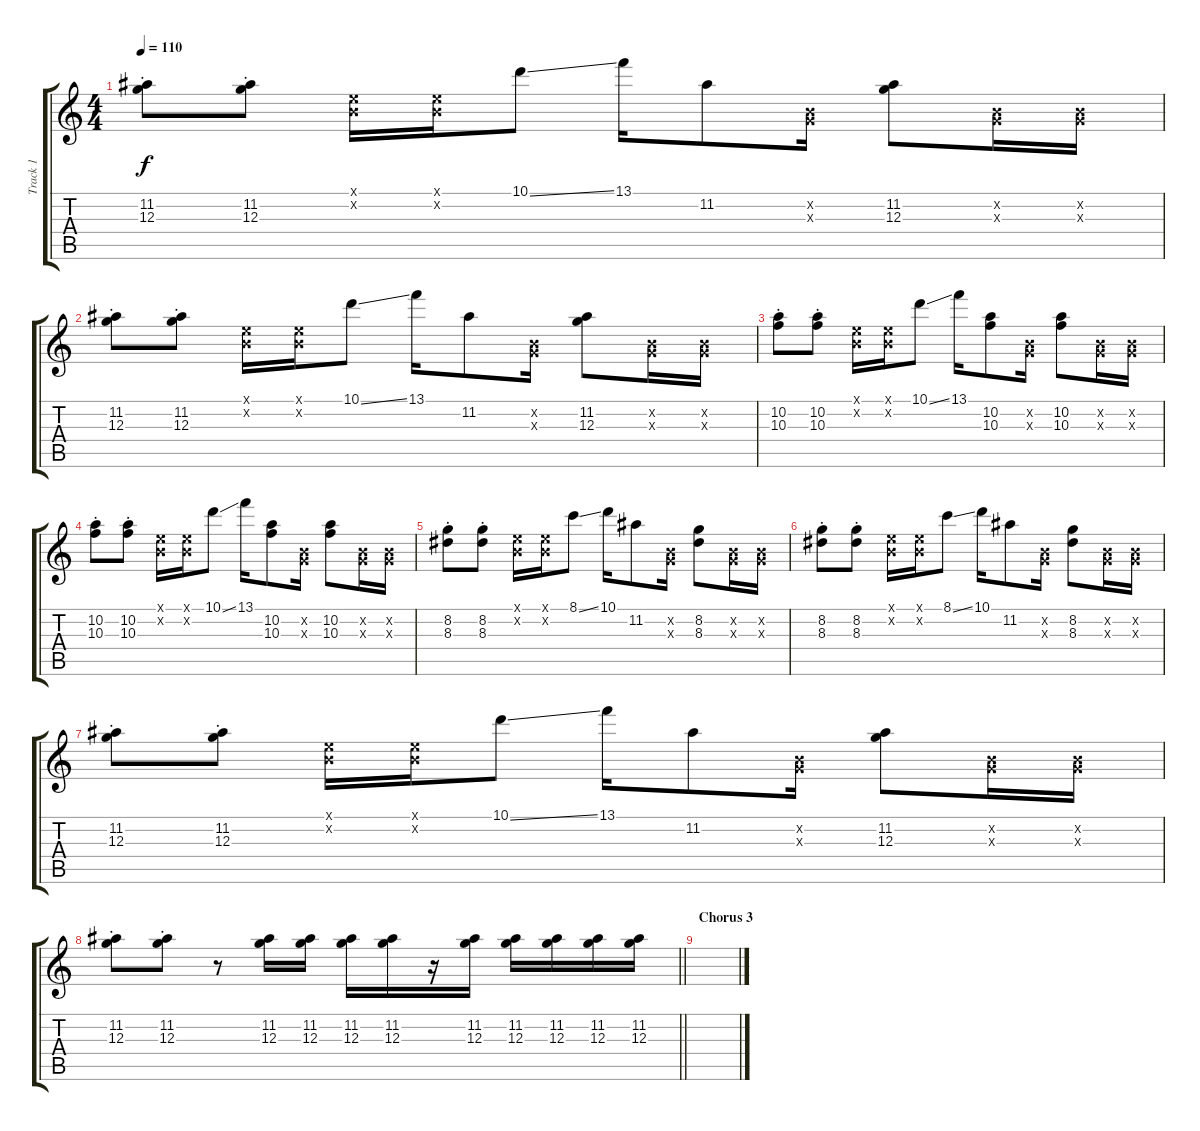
\track ("Track 1" "Track 1") {instrument electricguitarclean}
\staff {score tabs}
\tuning (E4 B3 G3 D3 A2 E2) {hide}
\ts (4 4)
\tempo 110
\clef g2
\ks c
(11.2{st} 12.3).8{dy f} (11.2{st} 12.3).8 (0.1{x} 0.2{x}).16 (0.1{x} 0.2{x}).16 10.1{ss}.8 13.1.16 11.2.8 (0.2{x} 0.3{x}).16 (11.2 12.3).8 (0.2{x} 0.3{x}).16 (0.2{x} 0.3{x}).16 |
(11.2{st} 12.3).8 (11.2{st} 12.3).8 (0.1{x} 0.2{x}).16 (0.1{x} 0.2{x}).16 10.1{ss}.8 13.1.16 11.2.8 (0.2{x} 0.3{x}).16 (11.2 12.3).8 (0.2{x} 0.3{x}).16 (0.2{x} 0.3{x}).16 |
(10.2{st} 10.3).8 (10.2{st} 10.3).8 (0.1{x} 0.2{x}).16 (0.1{x} 0.2{x}).16 10.1{ss}.8 13.1.16 (10.2 10.3).8 (0.2{x} 0.3{x}).16 (10.2 10.3).8 (0.2{x} 0.3{x}).16 (0.2{x} 0.3{x}).16 |
(10.2{st} 10.3).8 (10.2{st} 10.3).8 (0.1{x} 0.2{x}).16 (0.1{x} 0.2{x}).16 10.1{ss}.8 13.1.16 (10.2 10.3).8 (0.2{x} 0.3{x}).16 (10.2 10.3).8 (0.2{x} 0.3{x}).16 (0.2{x} 0.3{x}).16 |
(8.2{st} 8.3).8 (8.2{st} 8.3).8 (0.1{x} 0.2{x}).16 (0.1{x} 0.2{x}).16 8.1{ss}.8 10.1.16 11.2.8 (0.2{x} 0.3{x}).16 (8.2 8.3).8 (0.2{x} 0.3{x}).16 (0.2{x} 0.3{x}).16 |
(8.2{st} 8.3).8 (8.2{st} 8.3).8 (0.1{x} 0.2{x}).16 (0.1{x} 0.2{x}).16 8.1{ss}.8 10.1.16 11.2.8 (0.2{x} 0.3{x}).16 (8.2 8.3).8 (0.2{x} 0.3{x}).16 (0.2{x} 0.3{x}).16 |
(11.2{st} 12.3).8 (11.2{st} 12.3).8 (0.1{x} 0.2{x}).16 (0.1{x} 0.2{x}).16 10.1{ss}.8 13.1.16 11.2.8 (0.2{x} 0.3{x}).16 (11.2 12.3).8 (0.2{x} 0.3{x}).16 (0.2{x} 0.3{x}).16 |
\barLineRight lightlight
(11.2 12.3{st}).8 (11.2 12.3{st}).8 r.8 (11.2 12.3).16 (11.2 12.3).16 (11.2 12.3).16 (11.2 12.3).16 r.16 (11.2 12.3).16 (11.2 12.3).16 (11.2 12.3).16 (11.2 12.3).16 (11.2 12.3).16 |
\section ("" "Chorus 3")
